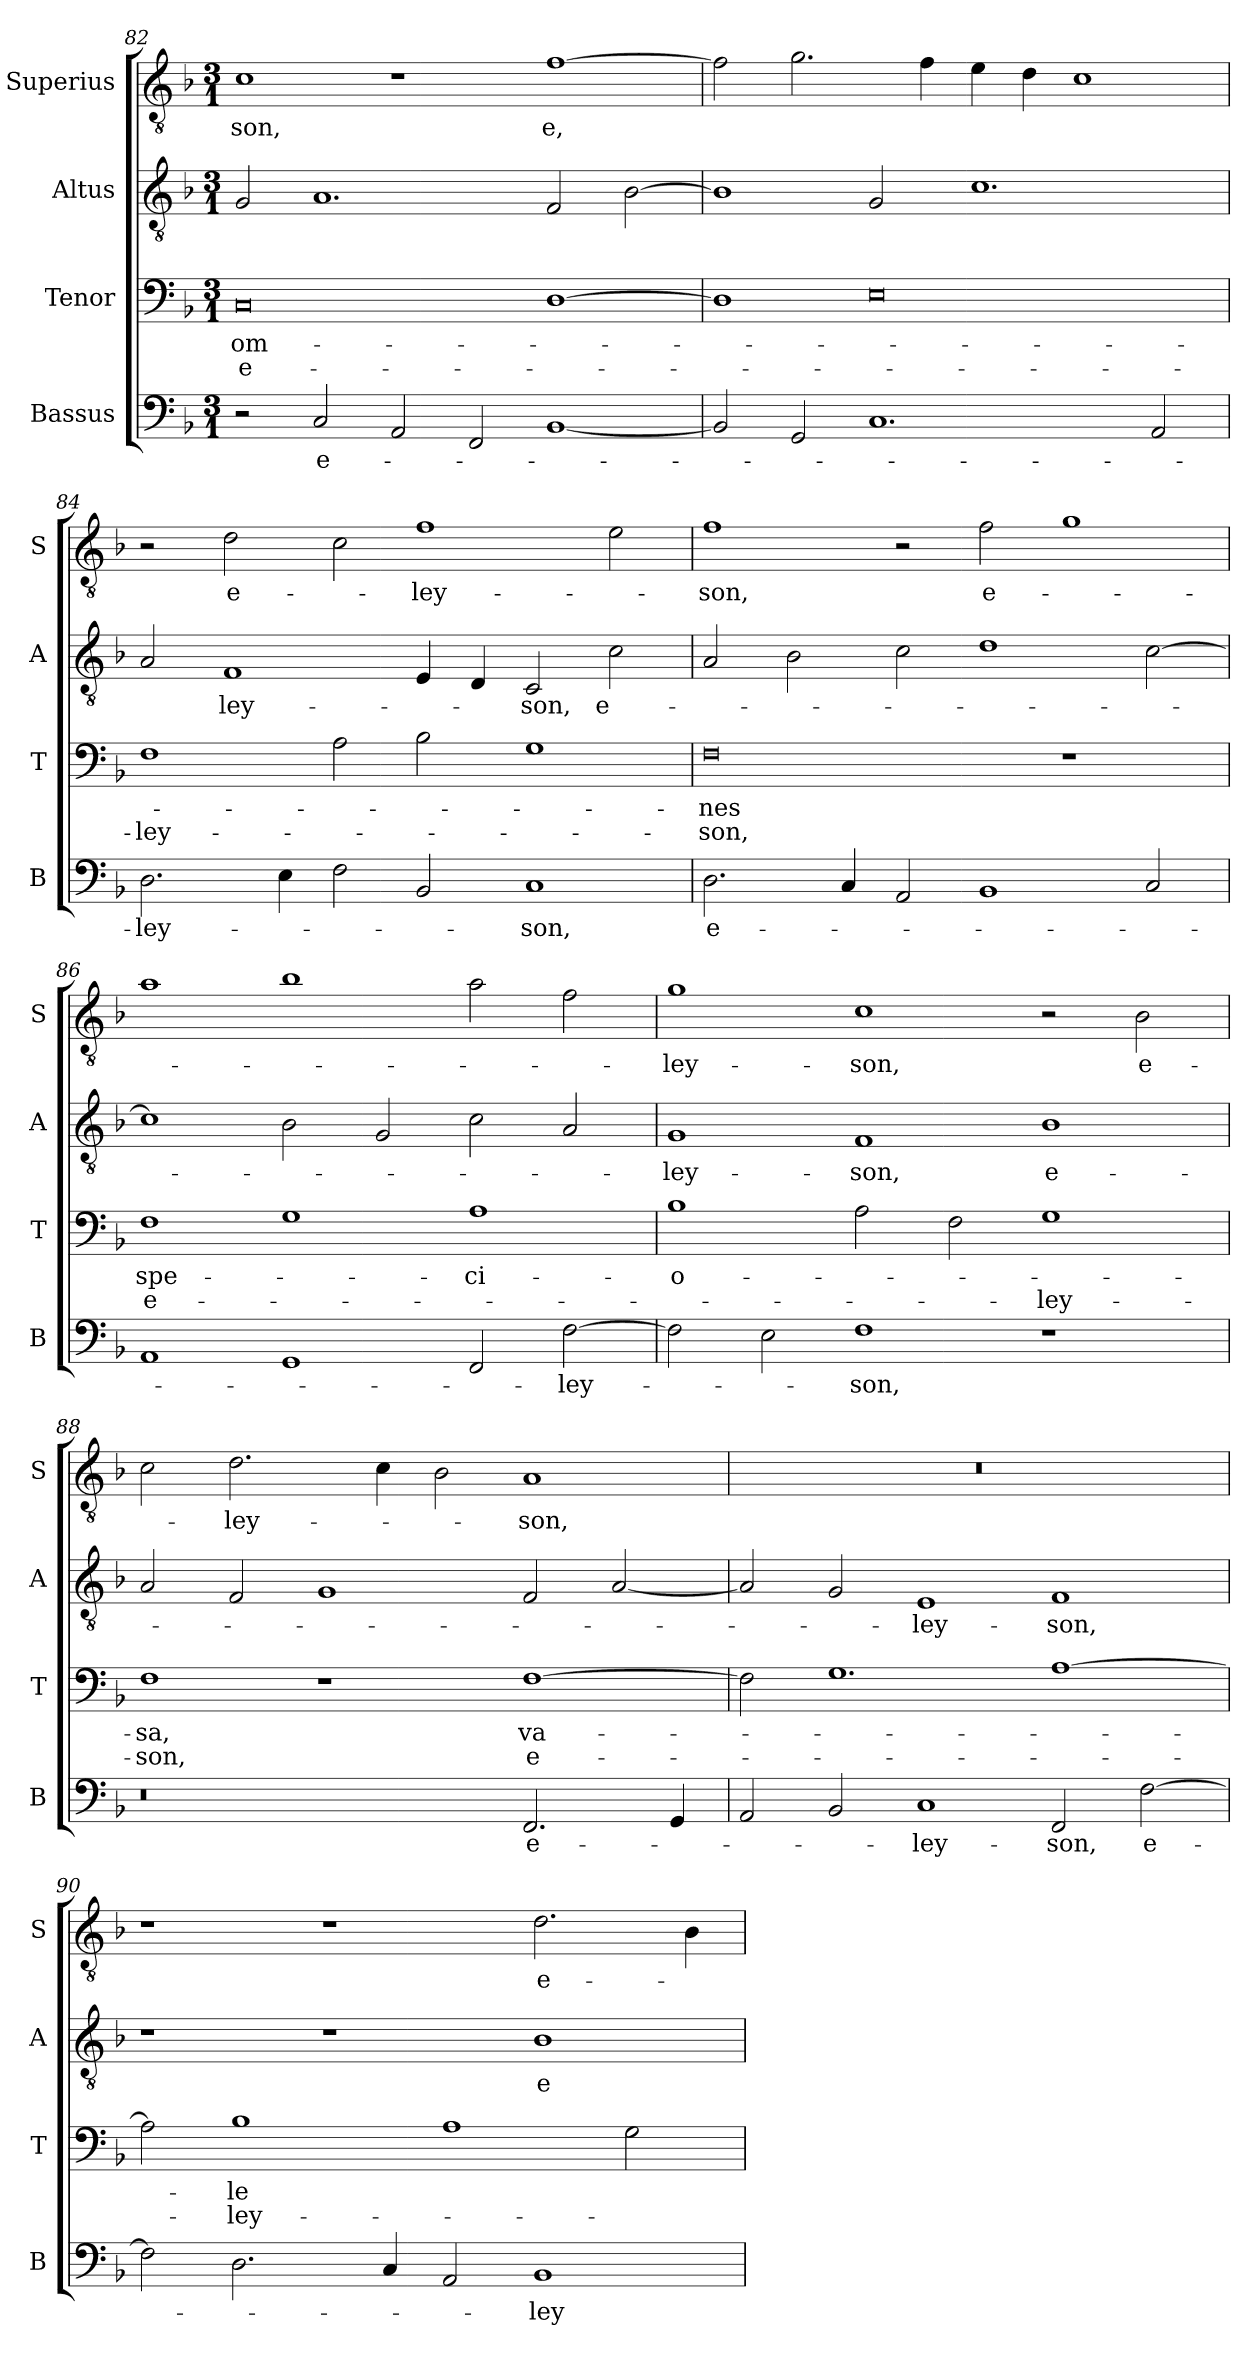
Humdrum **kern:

**kern	**text	**kern	**text	**text	**kern	**text	**kern	**text
*part4	*part4	*part3	*part3	*part3	*part2	*part2	*part1	*part1
*staff4	*staff4	*staff3	*staff3	*staff3	*staff2	*staff2	*staff1	*staff1
*I"Bassus	*	*I"Tenor	*	*	*I"Altus	*	*I"Superius	*
*I'B	*	*I'T	*	*	*I'A	*	*I'S	*
*clefF4	*	*clefF4	*	*	*clefGv2	*	*clefGv2	*
*k[b-]	*	*k[b-]	*	*	*k[b-]	*	*k[b-]	*
*d:	*	*d:	*	*	*d:	*	*d:	*
*M3/1	*	*M3/1	*	*	*M3/1	*	*M3/1	*
=82	=82	=82	=82	=82	=82	=82	=82	=82
!	!	!	!	!LO:LY:i	!	!	!	!LO:LY:i
2r	.	0C	om-	e-	2G	.	1c	-son,
!	!LO:LY:i	!	!	!	!	!	!	!
2C	e-	.	.	.	1.A	.	.	.
2AA	.	.	.	.	.	.	1r	.
2FF	.	.	.	.	.	.	.	.
[1BB-	.	[1D	.	.	2F	.	[1f	e,
.	.	.	.	.	[2B-	.	.	.
=83	=83	=83	=83	=83	=83	=83	=83	=83
2BB-]	.	1D]	.	.	1B-]	.	2f]	.
2GG	.	.	.	.	.	.	2.g	.
1.C	.	0E	.	.	2G	.	.	.
.	.	.	.	.	.	.	4f	.
.	.	.	.	.	1.c	.	4e	.
.	.	.	.	.	.	.	4d	.
.	.	.	.	.	.	.	1c	.
2AA	.	.	.	.	.	.	.	.
=84	=84	=84	=84	=84	=84	=84	=84	=84
!	!LO:LY:i	!	!	!LO:LY:i	!	!	!	!
2.D	-ley-	1F	.	-ley-	2A	.	2r	.
!	!	!	!	!	!	!LO:LY:i	!	!LO:LY:i
.	.	.	.	.	1F	-ley-	2d	e-
4E	.	.	.	.	.	.	.	.
2F	.	2A	.	.	.	.	2c	.
!	!	!	!	!	!	!	!	!LO:LY:i
2BB-	.	2B-	.	.	4E	.	1f	-ley-
.	.	.	.	.	4D	.	.	.
!	!LO:LY:i	!	!	!	!	!LO:LY:i	!	!
1C	-son,	1G	.	.	2C	-son,	.	.
.	.	.	.	.	2c	e-	2e	.
=85	=85	=85	=85	=85	=85	=85	=85	=85
!	!LO:LY:i	!	!	!LO:LY:i	!	!	!	!LO:LY:i
2.D	e-	0F	-nes	-son,	2A	.	1f	-son,
.	.	.	.	.	2B-	.	.	.
4C	.	.	.	.	.	.	.	.
2AA	.	.	.	.	2c	.	2r	.
1BB-	.	.	.	.	1d	.	2f	e-
.	.	1r	.	.	.	.	1g	.
2C	.	.	.	.	[2c	.	.	.
=86	=86	=86	=86	=86	=86	=86	=86	=86
!	!	!	!	!LO:LY:i	!	!	!	!
1AA	.	1F	spe-	e-	1c]	.	1a	.
1GG	.	1G	.	.	2B-	.	1b-	.
.	.	.	.	.	2G	.	.	.
2FF	.	1A	-ci-	.	2c	.	2a	.
!	!LO:LY:i	!	!	!	!	!	!	!
[2F	-ley-	.	.	.	2A	.	2f	.
=87	=87	=87	=87	=87	=87	=87	=87	=87
!	!	!	!	!	!	!LO:LY:i	!	!LO:LY:i
2F]	.	1B-	-o-	.	1G	-ley-	1g	-ley-
2E	.	.	.	.	.	.	.	.
!	!LO:LY:i	!	!	!	!	!LO:LY:i	!	!LO:LY:i
1F	-son,	2A	.	.	1F	-son,	1c	-son,
.	.	2F	.	.	.	.	.	.
!	!	!	!	!LO:LY:i	!	!LO:LY:i	!	!
1r	.	1G	.	-ley-	1B-	e-	2r	.
!	!	!	!	!	!	!	!	!LO:LY:i
.	.	.	.	.	.	.	2B-	e-
=88	=88	=88	=88	=88	=88	=88	=88	=88
!	!	!	!	!LO:LY:i	!	!	!	!
0r	.	1F	-sa,	-son,	2A	.	2c	.
!	!	!	!	!	!	!	!	!LO:LY:i
.	.	.	.	.	2F	.	2.d	-ley-
.	.	1r	.	.	1G	.	.	.
.	.	.	.	.	.	.	4c	.
.	.	.	.	.	.	.	2B-	.
!	!LO:LY:i	!	!	!LO:LY:i	!	!	!	!LO:LY:i
2.FF	e-	[1F	va-	e-	2F	.	1A	-son,
.	.	.	.	.	[2A	.	.	.
4GG	.	.	.	.	.	.	.	.
=89	=89	=89	=89	=89	=89	=89	=89	=89
2AA	.	2F]	.	.	2A]	.	0.r	.
2BB-	.	1.G	.	.	2G	.	.	.
!	!LO:LY:i	!	!	!	!	!LO:LY:i	!	!
1C	-ley-	.	.	.	1E	-ley-	.	.
!	!LO:LY:i	!	!	!	!	!LO:LY:i	!	!
2FF	-son,	[1A	.	.	1F	-son,	.	.
[2F	e-	.	.	.	.	.	.	.
=90	=90	=90	=90	=90	=90	=90	=90	=90
2F]	.	2A]	.	.	1r	.	1r	.
!	!	!	!	!LO:LY:i	!	!	!	!
2.D	.	1B-	-le	-ley-	.	.	.	.
.	.	.	.	.	1r	.	1r	.
4C	.	.	.	.	.	.	.	.
2AA	.	1A	.	.	.	.	.	.
!	!LO:LY:i	!	!	!	!	!	!	!
1BB-	-ley-	.	.	.	1B-	e-	2.d	e-
.	.	2G	.	.	.	.	.	.
.	.	.	.	.	.	.	4B-	.
=	=	=	=	=	=	=	=	=
*-	*-	*-	*-	*-	*-	*-	*-	*-
